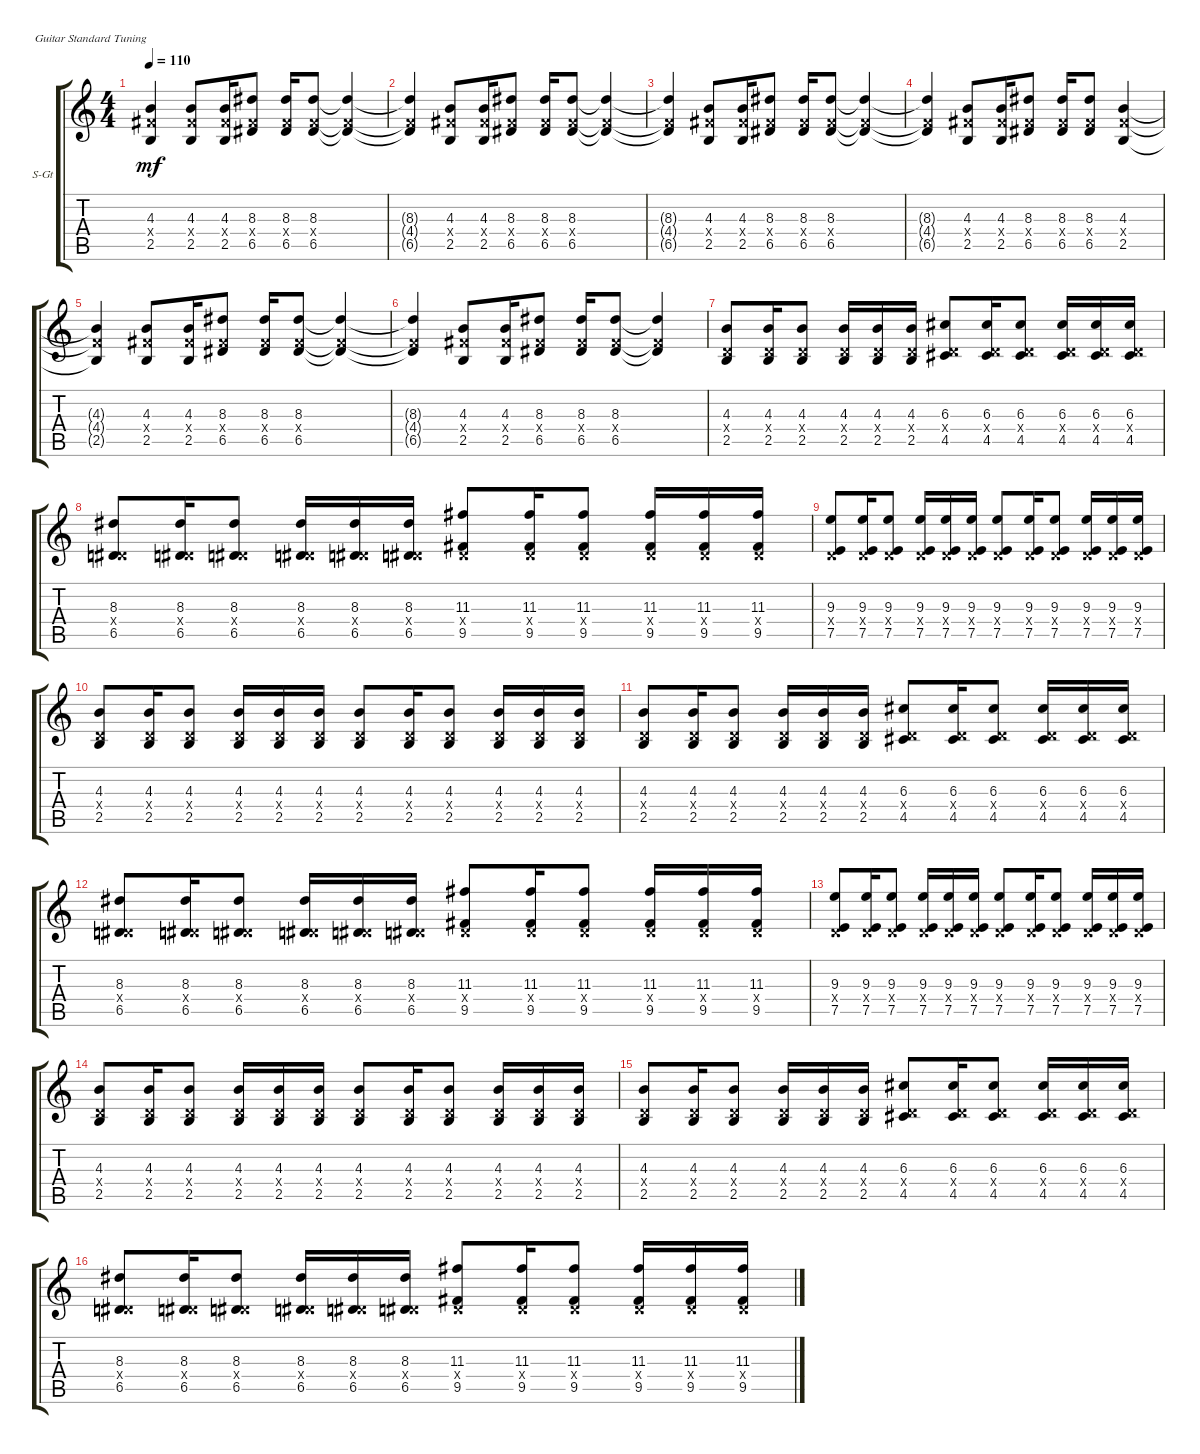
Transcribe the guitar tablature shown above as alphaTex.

\defaultSystemsLayout 4
\bracketExtendMode groupsimilarinstruments
\firstSystemTrackNameOrientation horizontal
\otherSystemsTrackNameOrientation horizontal
\track ("Steel Guitar" "S-Gt") {instrument acousticguitarsteel}
\staff {score tabs}
\tuning (E4 B3 G3 D3 A2 E2)
\ts (4 4)
\tempo 110
\clef g2
\ks c
(2.5{t} 4.4{x t} 4.3{t}).4{dy mf} (2.5 4.4{x} 4.3).8 (2.5 4.4{x} 4.3).16 (6.5 4.4{x} 8.3).8 (6.5 4.4{x} 8.3).16 (6.5 4.4{x} 8.3).8 (6.5{t} 4.4{x t} 8.3{t}).4 |
(6.5{t} 4.4{x t} 8.3{t}).4 (2.5 4.4{x} 4.3).8 (2.5 4.4{x} 4.3).16 (6.5 4.4{x} 8.3).8 (6.5 4.4{x} 8.3).16 (6.5 4.4{x} 8.3).8 (6.5{t} 4.4{x t} 8.3{t}).4 |
(6.5{t} 4.4{x t} 8.3{t}).4 (2.5 4.4{x} 4.3).8 (2.5 4.4{x} 4.3).16 (6.5 4.4{x} 8.3).8 (6.5 4.4{x} 8.3).16 (6.5 4.4{x} 8.3).8 (6.5{t} 4.4{x t} 8.3{t}).4 |
(6.5{t} 4.4{x t} 8.3{t}).4 (2.5 4.4{x} 4.3).8 (2.5 4.4{x} 4.3).16 (6.5 4.4{x} 8.3).8 (6.5 4.4{x} 8.3).16 (6.5 4.4{x} 8.3).8 (2.5 4.4{x} 4.3).4 |
(2.5{t} 4.4{x t} 4.3{t}).4 (2.5 4.4{x} 4.3).8 (2.5 4.4{x} 4.3).16 (6.5 4.4{x} 8.3).8 (6.5 4.4{x} 8.3).16 (6.5 4.4{x} 8.3).8 (6.5{t} 4.4{x t} 8.3{t}).4 |
(6.5{t} 4.4{x t} 8.3{t}).4 (2.5 4.4{x} 4.3).8 (2.5 4.4{x} 4.3).16 (6.5 4.4{x} 8.3).8 (6.5 4.4{x} 8.3).16 (6.5 4.4{x} 8.3).8 (6.5{t} 4.4{x t} 8.3{t}).4 |
(2.5 0.4{x} 4.3).8 (2.5 0.4{x} 4.3).16 (2.5 0.4{x} 4.3).8 (2.5 0.4{x} 4.3).16 (2.5 0.4{x} 4.3).16 (2.5 0.4{x} 4.3).16 (4.5 0.4{x} 6.3).8 (4.5 0.4{x} 6.3).16 (4.5 0.4{x} 6.3).8 (4.5 0.4{x} 6.3).16 (4.5 0.4{x} 6.3).16 (4.5 0.4{x} 6.3).16 |
(6.5 0.4{x} 8.3).8 (6.5 0.4{x} 8.3).16 (6.5 0.4{x} 8.3).8 (6.5 0.4{x} 8.3).16 (6.5 0.4{x} 8.3).16 (6.5 0.4{x} 8.3).16 (9.5 0.4{x} 11.3).8 (9.5 0.4{x} 11.3).16 (9.5 0.4{x} 11.3).8 (9.5 0.4{x} 11.3).16 (9.5 0.4{x} 11.3).16 (9.5 0.4{x} 11.3).16 |
(7.5 0.4{x} 9.3).8 (7.5 0.4{x} 9.3).16 (7.5 0.4{x} 9.3).8 (7.5 0.4{x} 9.3).16 (7.5 0.4{x} 9.3).16 (7.5 0.4{x} 9.3).16 (7.5 0.4{x} 9.3).8 (7.5 0.4{x} 9.3).16 (7.5 0.4{x} 9.3).8 (7.5 0.4{x} 9.3).16 (7.5 0.4{x} 9.3).16 (7.5 0.4{x} 9.3).16 |
(2.5 0.4{x} 4.3).8 (2.5 0.4{x} 4.3).16 (2.5 0.4{x} 4.3).8 (2.5 0.4{x} 4.3).16 (2.5 0.4{x} 4.3).16 (2.5 0.4{x} 4.3).16 (2.5 0.4{x} 4.3).8 (2.5 0.4{x} 4.3).16 (2.5 0.4{x} 4.3).8 (2.5 0.4{x} 4.3).16 (2.5 0.4{x} 4.3).16 (2.5 0.4{x} 4.3).16 |
(2.5 0.4{x} 4.3).8 (2.5 0.4{x} 4.3).16 (2.5 0.4{x} 4.3).8 (2.5 0.4{x} 4.3).16 (2.5 0.4{x} 4.3).16 (2.5 0.4{x} 4.3).16 (4.5 0.4{x} 6.3).8 (4.5 0.4{x} 6.3).16 (4.5 0.4{x} 6.3).8 (4.5 0.4{x} 6.3).16 (4.5 0.4{x} 6.3).16 (4.5 0.4{x} 6.3).16 |
(6.5 0.4{x} 8.3).8 (6.5 0.4{x} 8.3).16 (6.5 0.4{x} 8.3).8 (6.5 0.4{x} 8.3).16 (6.5 0.4{x} 8.3).16 (6.5 0.4{x} 8.3).16 (9.5 0.4{x} 11.3).8 (9.5 0.4{x} 11.3).16 (9.5 0.4{x} 11.3).8 (9.5 0.4{x} 11.3).16 (9.5 0.4{x} 11.3).16 (9.5 0.4{x} 11.3).16 |
(7.5 0.4{x} 9.3).8 (7.5 0.4{x} 9.3).16 (7.5 0.4{x} 9.3).8 (7.5 0.4{x} 9.3).16 (7.5 0.4{x} 9.3).16 (7.5 0.4{x} 9.3).16 (7.5 0.4{x} 9.3).8 (7.5 0.4{x} 9.3).16 (7.5 0.4{x} 9.3).8 (7.5 0.4{x} 9.3).16 (7.5 0.4{x} 9.3).16 (7.5 0.4{x} 9.3).16 |
(2.5 0.4{x} 4.3).8 (2.5 0.4{x} 4.3).16 (2.5 0.4{x} 4.3).8 (2.5 0.4{x} 4.3).16 (2.5 0.4{x} 4.3).16 (2.5 0.4{x} 4.3).16 (2.5 0.4{x} 4.3).8 (2.5 0.4{x} 4.3).16 (2.5 0.4{x} 4.3).8 (2.5 0.4{x} 4.3).16 (2.5 0.4{x} 4.3).16 (2.5 0.4{x} 4.3).16 |
(2.5 0.4{x} 4.3).8 (2.5 0.4{x} 4.3).16 (2.5 0.4{x} 4.3).8 (2.5 0.4{x} 4.3).16 (2.5 0.4{x} 4.3).16 (2.5 0.4{x} 4.3).16 (4.5 0.4{x} 6.3).8 (4.5 0.4{x} 6.3).16 (4.5 0.4{x} 6.3).8 (4.5 0.4{x} 6.3).16 (4.5 0.4{x} 6.3).16 (4.5 0.4{x} 6.3).16 |
(6.5 0.4{x} 8.3).8 (6.5 0.4{x} 8.3).16 (6.5 0.4{x} 8.3).8 (6.5 0.4{x} 8.3).16 (6.5 0.4{x} 8.3).16 (6.5 0.4{x} 8.3).16 (9.5 0.4{x} 11.3).8 (9.5 0.4{x} 11.3).16 (9.5 0.4{x} 11.3).8 (9.5 0.4{x} 11.3).16 (9.5 0.4{x} 11.3).16 (9.5 0.4{x} 11.3).16
